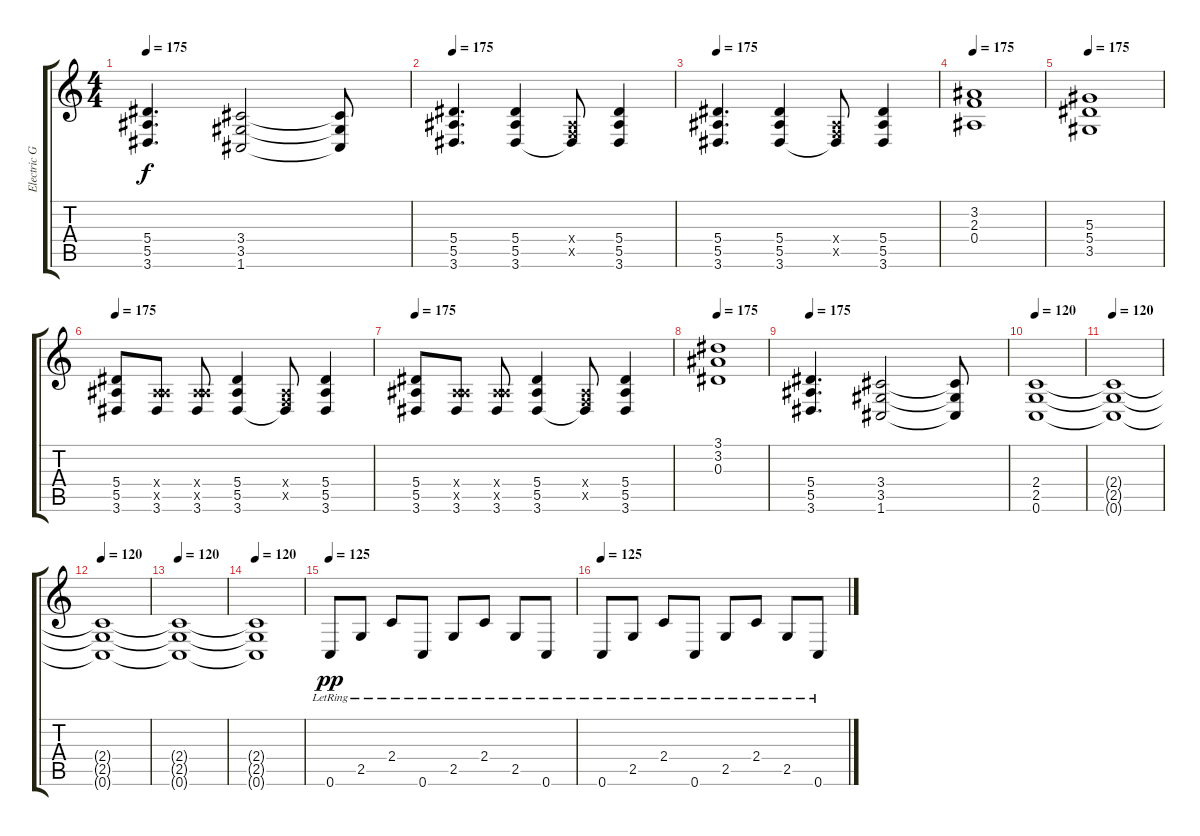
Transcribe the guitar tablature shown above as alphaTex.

\track ("Electric Guitar 4" "Electric G") {instrument distortionguitar}
\staff {score tabs}
\tuning (C4 G3 Eb3 Bb2 F2 C2) {hide}
\ts (4 4)
\tempo 175
\clef g2
\ks c
(5.4 5.5 3.6).4{d dy f} (3.4 3.5 1.6).2 (3.4{t} 3.5{t} 1.6{t}).8 |
\tempo 175
(5.4 5.5 3.6).4{d} (5.4 5.5 3.6).4 (0.4{x} 0.5{x} 3.6{t}).8 (5.4 5.5 3.6).4 |
\tempo 175
(5.4 5.5 3.6).4{d} (5.4 5.5 3.6).4 (0.4{x} 0.5{x} 3.6{t}).8 (5.4 5.5 3.6).4 |
\tempo 175
(3.2 2.3 0.4).1 |
\tempo 175
(5.3 5.4 3.5).1 |
\tempo 175
(5.4 5.5 3.6).8 (0.4{x} 5.5{x} 3.6).8 (0.4{x} 5.5{x} 3.6).8 (5.4 5.5 3.6).4 (0.4{x} 0.5{x} 3.6{t}).8 (5.4 5.5 3.6).4 |
\tempo 175
(5.4 5.5 3.6).8 (0.4{x} 5.5{x} 3.6).8 (0.4{x} 5.5{x} 3.6).8 (5.4 5.5 3.6).4 (0.4{x} 0.5{x} 3.6{t}).8 (5.4 5.5 3.6).4 |
\tempo 175
(3.1 3.2 0.3).1 |
\tempo 175
(5.4 5.5 3.6).4{d} (3.4 3.5 1.6).2 (3.4{t} 3.5{t} 1.6{t}).8 |
\tempo 120
(2.4 2.5 0.6).1{volume 8} |
\tempo 120
(2.4{t} 2.5{t} 0.6{t}).1 |
\tempo 120
(2.4{t} 2.5{t} 0.6{t}).1{volume 3} |
\tempo 120
(2.4{t} 2.5{t} 0.6{t}).1 |
\tempo 120
(2.4{t} 2.5{t} 0.6{t}).1{volume 2} |
\tempo 125
0.6{lr}.8{dy pp volume 10 balance 8 instrument lead8bassandlead} 2.5{lr}.8 2.4{lr}.8 0.6{lr}.8 2.5{lr}.8 2.4{lr}.8 2.5{lr}.8 0.6{lr}.8 |
\tempo 125
0.6{lr}.8{volume 10 balance 8 instrument lead8bassandlead} 2.5{lr}.8 2.4{lr}.8 0.6{lr}.8 2.5{lr}.8 2.4{lr}.8 2.5{lr}.8 0.6{lr}.8
